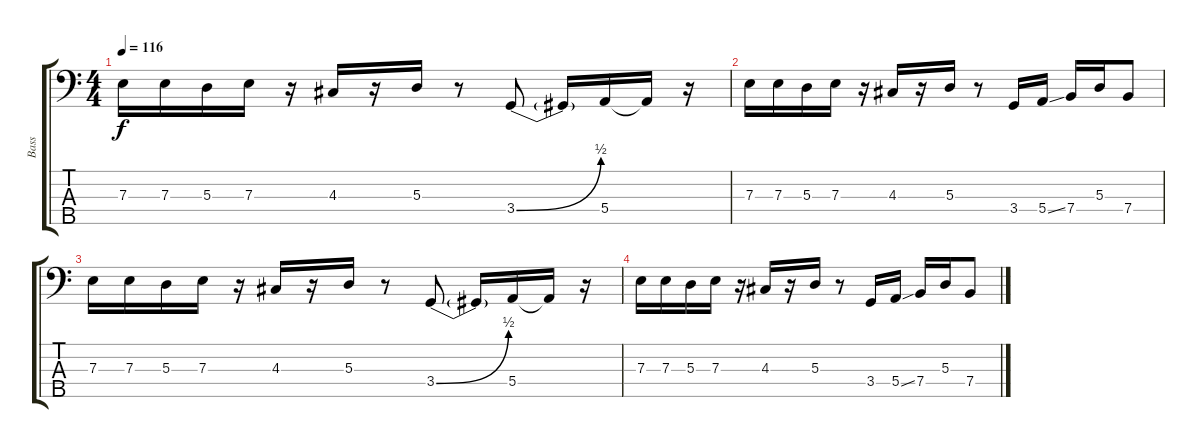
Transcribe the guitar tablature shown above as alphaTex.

\track ("Bass" "Bass") {instrument electricbassfinger}
\staff {score tabs}
\tuning (G2 D2 A1 E1 B0) {hide}
\ts (4 4)
\tempo 116
\clef f4
\ks c
7.3.16{dy f} 7.3.16 5.3.16 7.3.16 r.16 4.3.16 r.16 5.3.16 r.8 3.4{be (bend 0 0 60 2)}.8 3.4{t}.16 5.4.16 5.4{t}.16 r.16 |
7.3.16 7.3.16 5.3.16 7.3.16 r.16 4.3.16 r.16 5.3.16 r.8 3.4.16 5.4{ss}.16 7.4.16 5.3.16 7.4.8 |
7.3.16 7.3.16 5.3.16 7.3.16 r.16 4.3.16 r.16 5.3.16 r.8 3.4{be (bend 0 0 60 2)}.8 3.4{t}.16 5.4.16 5.4{t}.16 r.16 |
7.3.16 7.3.16 5.3.16 7.3.16 r.16 4.3.16 r.16 5.3.16 r.8 3.4.16 5.4{ss}.16 7.4.16 5.3.16 7.4.8
